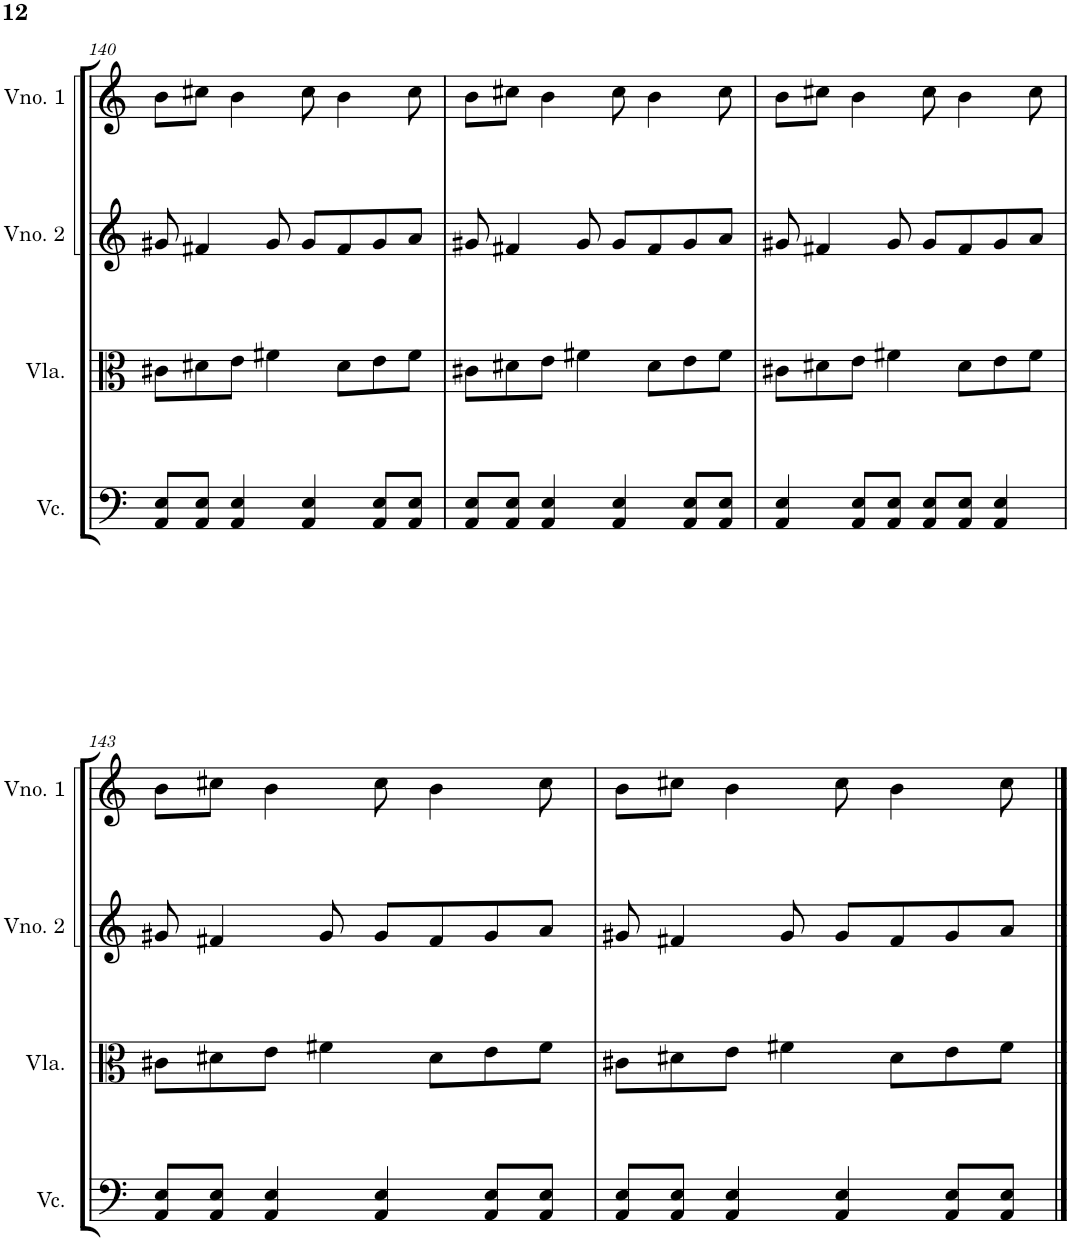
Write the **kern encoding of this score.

**kern	**kern	**kern	**kern
*part4	*part3	*part2	*part1
*staff4	*staff3	*staff2	*staff1
*I"Violoncelo	*I"Viola	*I"Violino 2	*I"Violino 1
*I'Vc.	*I'Vla.	*I'Vno. 2	*I'Vno. 1
!!LO:PB:g=z
*clefF4	*clefC3	*clefG2	*clefG2
*k[]	*k[]	*k[]	*k[]
*M4/4	*M4/4	*M4/4	*M4/4
=140	=140	=140	=140
8AA/ 8E/L	8c#X\L	8g#X/	8b\L
8AA/ 8E/J	8d#X\	4f#X/	8cc#X\J
4AA/ 4E/	8e\J	.	4b\
.	4f#X\	8g#/	.
4AA/ 4E/	.	8g#/L	8cc#\
.	8d#\L	8f#/	4b\
8AA/ 8E/L	8e\	8g#/	.
8AA/ 8E/J	8f#\J	8a/J	8cc#\
=141	=141	=141	=141
8AA/ 8E/L	8c#X\L	8g#X/	8b\L
8AA/ 8E/J	8d#X\	4f#X/	8cc#X\J
4AA/ 4E/	8e\J	.	4b\
.	4f#X\	8g#/	.
4AA/ 4E/	.	8g#/L	8cc#\
.	8d#\L	8f#/	4b\
8AA/ 8E/L	8e\	8g#/	.
8AA/ 8E/J	8f#\J	8a/J	8cc#\
=142	=142	=142	=142
4AA/ 4E/	8c#X\L	8g#X/	8b\L
.	8d#X\	4f#X/	8cc#X\J
8AA/ 8E/L	8e\J	.	4b\
8AA/ 8E/J	4f#X\	8g#/	.
8AA/ 8E/L	.	8g#/L	8cc#\
8AA/ 8E/J	8d#\L	8f#/	4b\
4AA/ 4E/	8e\	8g#/	.
.	8f#\J	8a/J	8cc#\
!!LO:LB:g=z
=143	=143	=143	=143
8AA/ 8E/L	8c#X\L	8g#X/	8b\L
8AA/ 8E/J	8d#X\	4f#X/	8cc#X\J
4AA/ 4E/	8e\J	.	4b\
.	4f#X\	8g#/	.
4AA/ 4E/	.	8g#/L	8cc#\
.	8d#\L	8f#/	4b\
8AA/ 8E/L	8e\	8g#/	.
8AA/ 8E/J	8f#\J	8a/J	8cc#\
=144	=144	=144	=144
8AA/ 8E/L	8c#X\L	8g#X/	8b\L
8AA/ 8E/J	8d#X\	4f#X/	8cc#X\J
4AA/ 4E/	8e\J	.	4b\
.	4f#X\	8g#/	.
4AA/ 4E/	.	8g#/L	8cc#\
.	8d#\L	8f#/	4b\
8AA/ 8E/L	8e\	8g#/	.
8AA/ 8E/J	8f#\J	8a/J	8cc#\
==	==	==	==
*-	*-	*-	*-
